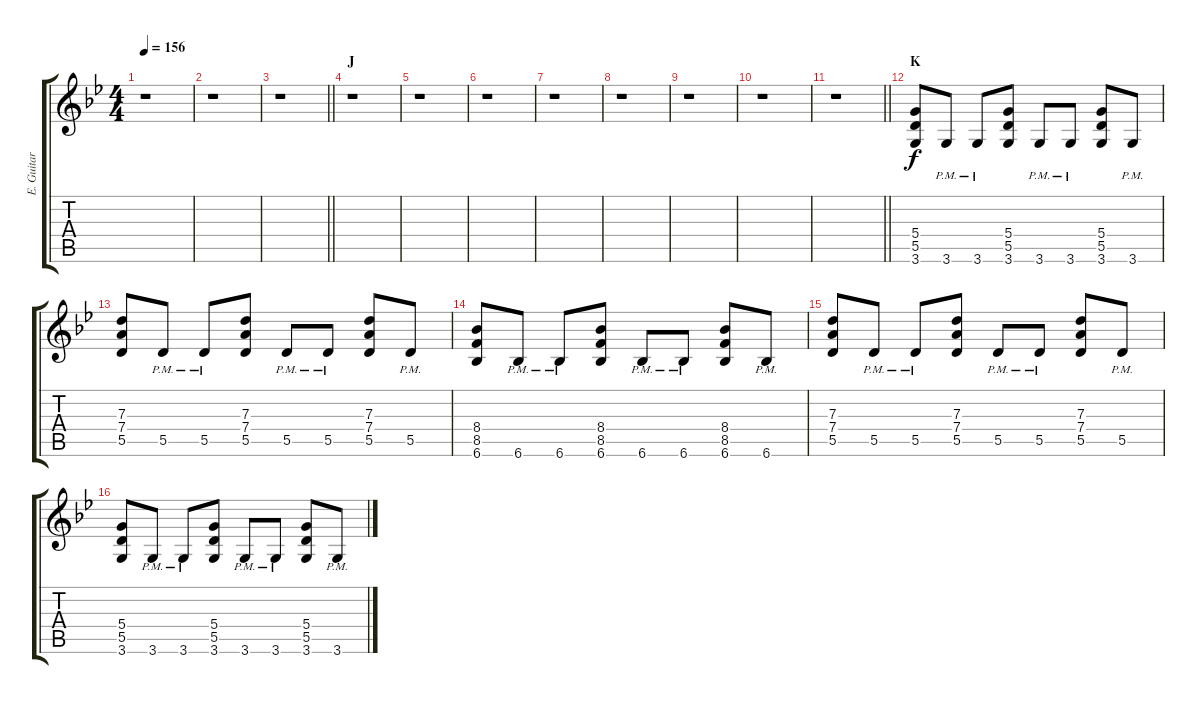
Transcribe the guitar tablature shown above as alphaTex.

\track ("E. Guitar II" "E. Guitar ") {instrument overdrivenguitar}
\staff {score tabs}
\tuning (E4 B3 G3 D3 A2 E2) {hide}
\ts (4 4)
\tempo 156
\clef g2
\ks bb
r.1{dy f} |
r.1 |
\barLineRight lightlight
r.1 |
\section ("" "J")
r.1 |
r.1 |
r.1 |
r.1 |
r.1 |
r.1 |
r.1 |
\barLineRight lightlight
r.1 |
\section ("" "K")
(5.4 5.5 3.6).8 3.6{pm}.8 3.6{pm}.8 (5.4 5.5 3.6).8 3.6{pm}.8 3.6{pm}.8 (5.4 5.5 3.6).8 3.6{pm}.8 |
(7.3 7.4 5.5).8 5.5{pm}.8 5.5{pm}.8 (7.3 7.4 5.5).8 5.5{pm}.8 5.5{pm}.8 (7.3 7.4 5.5).8 5.5{pm}.8 |
(8.4 8.5 6.6).8 6.6{pm}.8 6.6{pm}.8 (8.4 8.5 6.6).8 6.6{pm}.8 6.6{pm}.8 (8.4 8.5 6.6).8 6.6{pm}.8 |
(7.3 7.4 5.5).8 5.5{pm}.8 5.5{pm}.8 (7.3 7.4 5.5).8 5.5{pm}.8 5.5{pm}.8 (7.3 7.4 5.5).8 5.5{pm}.8 |
(5.4 5.5 3.6).8 3.6{pm}.8 3.6{pm}.8 (5.4 5.5 3.6).8 3.6{pm}.8 3.6{pm}.8 (5.4 5.5 3.6).8 3.6{pm}.8
